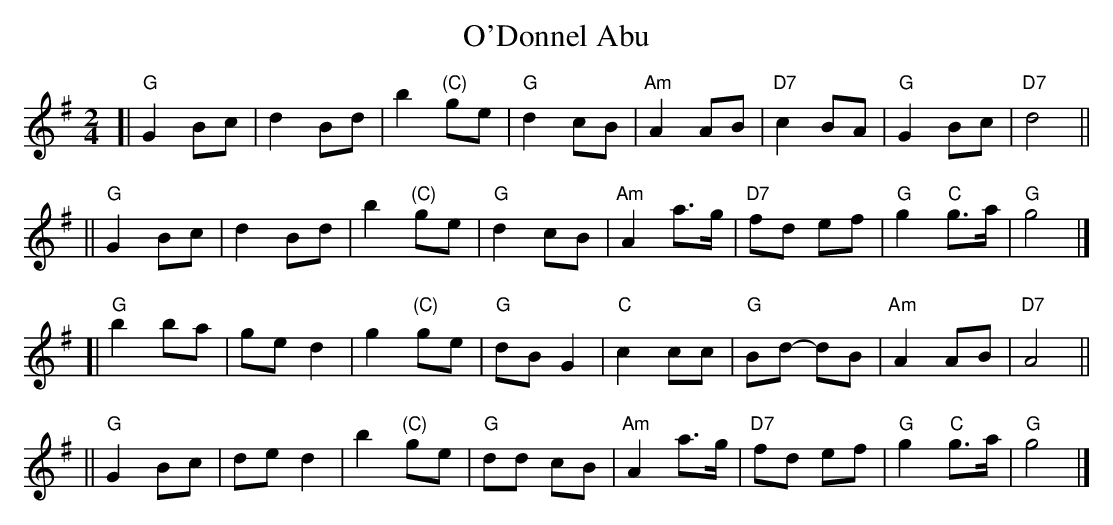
X:1
T: O'Donnel Abu
M: 2/4
L: 1/8
K: G
[| "G"G2 Bc | d2 Bd | b2 "(C)"ge | "G"d2 cB | "Am"A2 AB | "D7"c2 BA | "G"G2 Bc | "D7"d4 ||
|| "G"G2 Bc | d2 Bd | b2 "(C)"ge | "G"d2 cB | "Am"A2 a>g | "D7"fd ef | "G"g2 "C"g>a | "G"g4 |]
[| "G"b2 ba | ge d2 | g2 "(C)"ge | "G"dB G2 | "C"c2 cc | "G"Bd- dB | "Am"A2 AB | "D7"A4 ||
|| "G"G2 Bc | de d2 | b2 "(C)"ge | "G"dd cB | "Am"A2 a>g | "D7"fd ef | "G"g2 "C"g>a | "G"g4 |]
